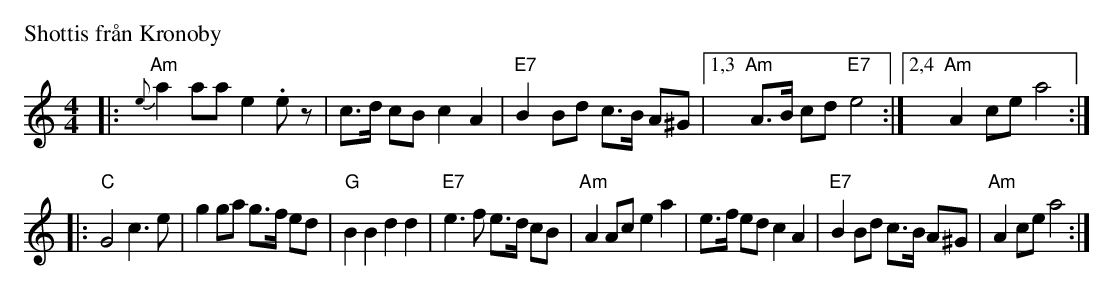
X:1
M: 4/4
L: 1/8
P: Shottis fr\aan Kronoby
K: Am
|: "Am"{e}a2 aa e2 .ez | c>d cB c2 A2 | "E7"B2 Bd c>B A^G |1,3 "Am"A>B cd "E7"e4 \
                                                          :|2,4 "Am"A2 ce a4 :|
|: "C"G4 c3 e |  g2 ga g>f ed | "G"B2 B2 d2 d2 | "E7"e3 f e>d cB \
| "Am"A2 Ac e2 a2 | e>f ed c2 A2 | "E7"B2 Bd c>B A^G | "Am"A2 ce a4 :|
